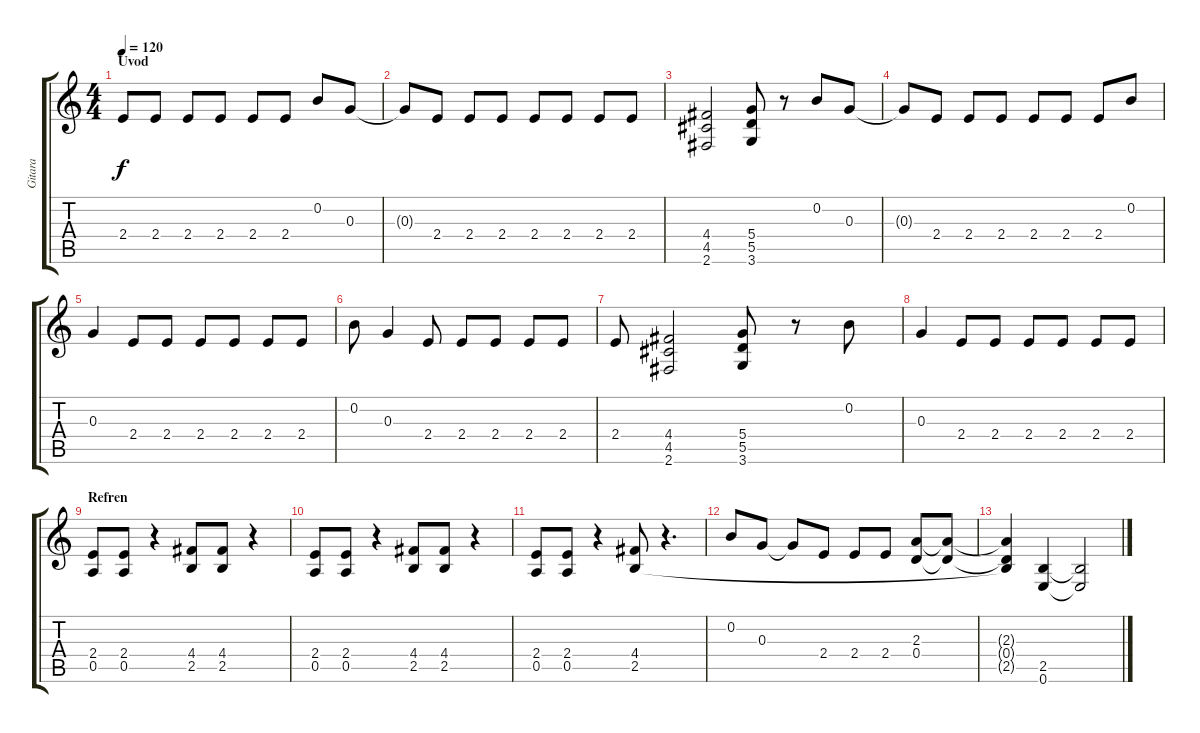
\track ("Gitara" "Gitara") {instrument distortionguitar}
\staff {score tabs}
\tuning (E4 B3 G3 D3 A2 E2) {hide}
\ts (4 4)
\section ("" "Uvod")
\tempo 120
\clef g2
\ks c
2.4.8{dy f instrument distortionguitar} 2.4.8 2.4.8 2.4.8 2.4.8 2.4.8 0.2.8 0.3.8 |
0.3{t}.8 2.4.8 2.4.8 2.4.8 2.4.8 2.4.8 2.4.8 2.4.8 |
(4.4 4.5 2.6).2 (5.4 5.5 3.6).8 r.8 0.2.8 0.3.8 |
0.3{t}.8 2.4.8 2.4.8 2.4.8 2.4.8 2.4.8 2.4.8 0.2.8 |
0.3.4 2.4.8 2.4.8 2.4.8 2.4.8 2.4.8 2.4.8 |
0.2.8 0.3.4 2.4.8 2.4.8 2.4.8 2.4.8 2.4.8 |
2.4.8 (4.4 4.5 2.6).2 (5.4 5.5 3.6).8 r.8 0.2.8 |
0.3.4 2.4.8 2.4.8 2.4.8 2.4.8 2.4.8 2.4.8 |
\section ("" "Refren")
(2.4 0.5).8 (2.4 0.5).8 r.4 (4.4 2.5).8 (4.4 2.5).8 r.4 |
(2.4 0.5).8 (2.4 0.5).8 r.4 (4.4 2.5).8 (4.4 2.5).8 r.4 |
(2.4 0.5).8 (2.4 0.5).8 r.4 (4.4 2.5).8 r.4{d} |
0.2.8 0.3.8 0.3{t}.8 2.4.8 2.4.8 2.4.8 (2.3 0.4).8 (2.3{t} 0.4{t}).8 |
(2.3{t} 0.4{t} 2.5{t}).4 (2.5 0.6).4 (2.5{t} 0.6{t}).2
